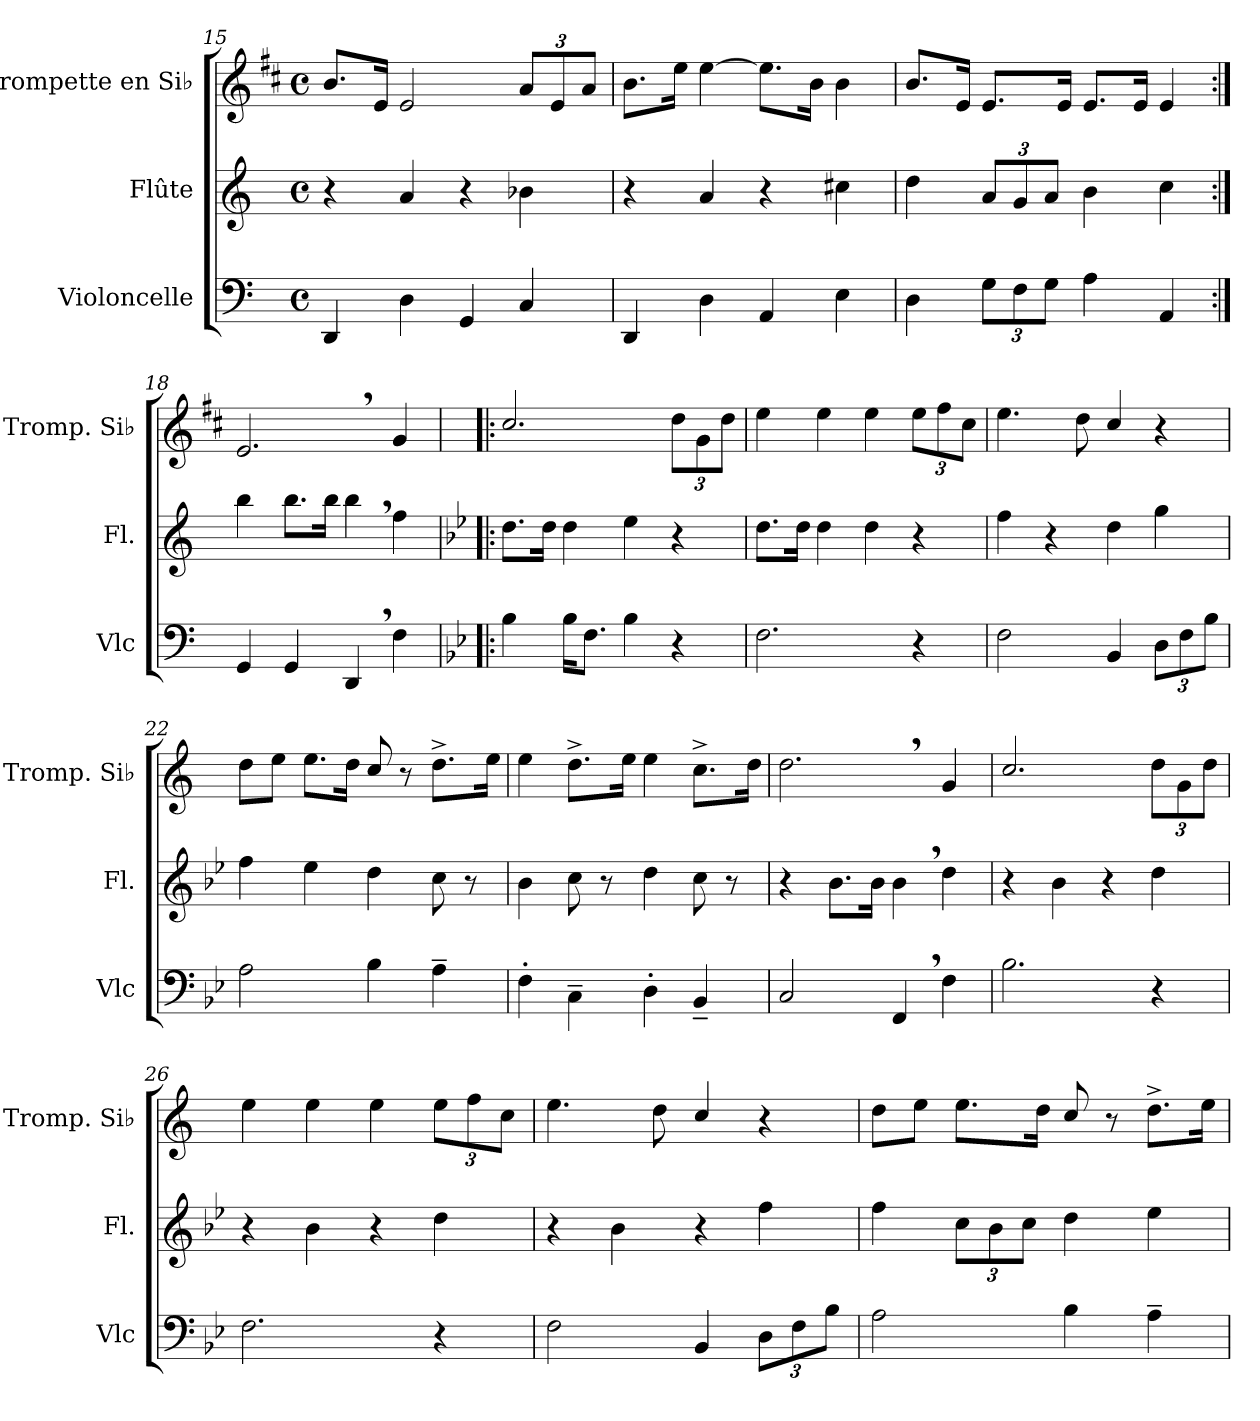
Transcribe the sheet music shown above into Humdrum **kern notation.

**kern	**kern	**kern
*part3	*part2	*part1
*staff3	*staff2	*staff1
*I"Violoncelle	*I"Flûte	*I"Trompette en Si♭
*I'Vlc	*I'Fl.	*I'Tromp. Si♭
*clefF4	*clefG2	*clefG2
*	*	*ITrd1c2
*k[]	*k[]	*k[]
*M4/4	*M4/4	*M4/4
*met(c)	*met(c)	*met(c)
=15	=15	=15
4DD/	4r	8.a/L
.	.	16d/Jk
4D\	4a/	2d/
4GG/	4r	.
*	*	*Xbrackettup
4C/	4b-X\	12g/L
.	.	12d/
.	.	12g/J
=16	=16	=16
4DD/	4r	8.a\L
.	.	16dd\Jk
4D\	4a/	[4dd\
4AA/	4r	8.dd\L]
.	.	16a\Jk
4E\	4cc#X\	4a\
=17	=17	=17
4D\	4dd\	8.a/L
.	.	16d/Jk
*Xbrackettup	*Xbrackettup	*
12G\L	12a/L	8.d/L
12F\	12g/	.
12G\J	12a/J	.
.	.	16d/Jk
4A\	4b\	8.d/L
.	.	16d/Jk
4AA/	4cc\	4d/
!!LO:LB:g=z
=18:|!	=18:|!	=18:|!
4GG/	4bb\	2.d,/
4GG/	8.bb\L	.
.	16bb\Jk	.
4DD,/	4bb,\	.
4F\	4ff\	4f/
=19!|:	=19!|:	=19!|:
*k[b-e-]	*k[b-e-]	*k[b-e-]
4B-\	8.dd\L	2.b-/
.	16dd\Jk	.
16B-\KL	4dd\	.
8.F\J	.	.
4B-\	4ee-\	.
4r	4r	12cc\L
.	.	12f\
.	.	12cc\J
=20	=20	=20
2.F\	8.dd\L	4dd\
.	16dd\Jk	.
.	4dd\	4dd\
.	4dd\	4dd\
4r	4r	12dd\L
.	.	12ee-\
.	.	12b-\J
=21	=21	=21
2F\	4ff\	4.dd\
.	4r	.
.	.	8cc\
4BB-/	4dd\	4b-/
12D\L	4gg\	4r
12F\	.	.
12B-\J	.	.
!!LO:LB:g=z
=22	=22	=22
2A\	4ff\	8cc\L
.	.	8dd\J
.	4ee-\	8.dd\L
.	.	16cc\Jk
4B-\	4dd\	8b-/
.	.	8r
4A~\	8cc\	8.cc^\L
.	8r	.
.	.	16dd\Jk
=23	=23	=23
4F'\	4b-\	4dd\
4C~\	8cc\	8.cc^\L
.	8r	.
.	.	16dd\Jk
4D'\	4dd\	4dd\
4BB-~/	8cc\	8.b-^\L
.	8r	.
.	.	16cc\Jk
=24	=24	=24
2C/	4r	2.cc,\
.	8.b-\L	.
.	16b-\Jk	.
4FF,/	4b-,\	.
4F\	4dd\	4f/
=25	=25	=25
2.B-\	4r	2.b-/
.	4b-\	.
.	4r	.
4r	4dd\	12cc\L
.	.	12f\
.	.	12cc\J
=26	=26	=26
2.F\	4r	4dd\
.	4b-\	4dd\
.	4r	4dd\
4r	4dd\	12dd\L
.	.	12ee-\
.	.	12b-\J
!!LO:PB:g=z
=27	=27	=27
2F\	4r	4.dd\
.	4b-\	.
.	.	8cc\
4BB-/	4r	4b-/
12D\L	4ff\	4r
12F\	.	.
12B-\J	.	.
=28	=28	=28
2A\	4ff\	8cc\L
.	.	8dd\J
.	12cc\L	8.dd\L
.	12b-\	.
.	12cc\J	.
.	.	16cc\Jk
4B-\	4dd\	8b-/
.	.	8r
4A~\	4ee-\	8.cc^\L
.	.	16dd\Jk
=	=	=
*-	*-	*-
